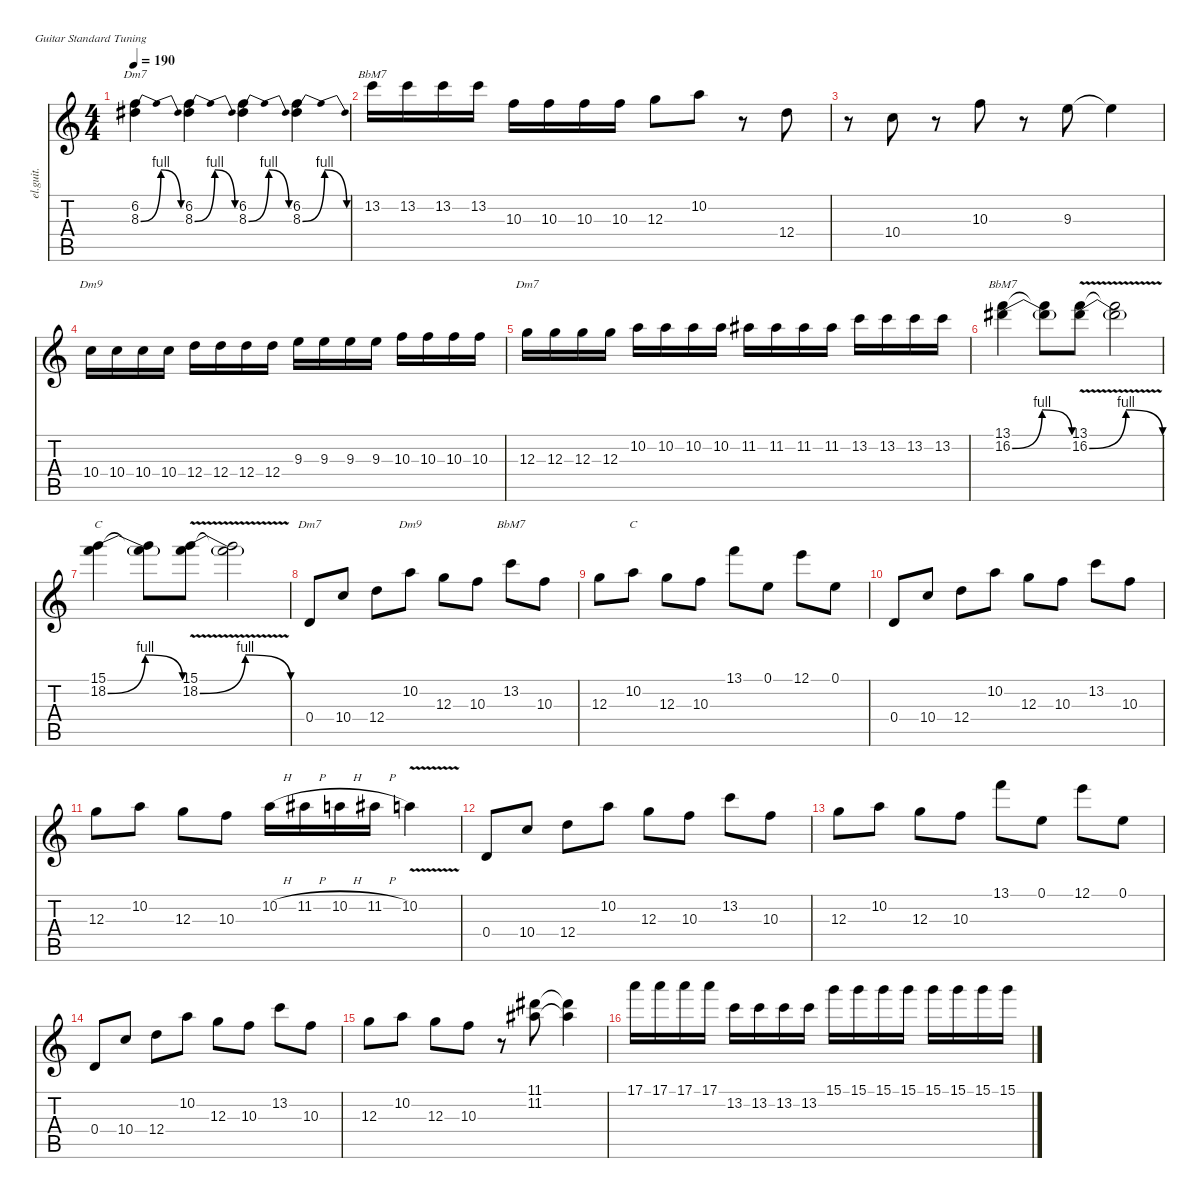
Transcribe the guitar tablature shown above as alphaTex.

\defaultSystemsLayout 4
\hideDynamics
\bracketExtendMode nobrackets
\track ("後藤ひとり" "el.guit.") {solo instrument electricguitarclean}
\staff {score tabs}
\tuning (E4 B3 G3 D3 A2 E2)
\chord ("Dm7" x 6 8 x x x) {firstfret 6 showdiagram false showfingering false}
\chord ("BbM7" x 13 x x x x) {firstfret 13 showdiagram false showfingering false}
\chord ("Dm9" x x x 10 x x) {firstfret 10 showdiagram false showfingering false}
\chord ("Dm7" x x 12 x x x) {firstfret 12 showdiagram false showfingering false}
\chord ("BbM7" 13 16 x x x x) {firstfret 13 showdiagram false showfingering false}
\chord ("C" 15 18 x x x x) {firstfret 15 showdiagram false showfingering false}
\chord ("Dm7" x x x 0 x x) {showdiagram false showfingering false}
\chord ("Dm9" x 10 x x x x) {firstfret 10 showdiagram false showfingering false}
\chord ("C" x 10 x x x x) {firstfret 10 showdiagram false showfingering false}
\ts (4 4)
\tempo 190
\clef g2
\ks c
(6.2 8.3{be (bendrelease 0 0 10.2 4 20.4 4 30 0) acc #}).4{ch "Dm7" dy mf beam Down} (6.2 8.3{be (bendrelease 0 0 10.2 4 20.4 4 30 0) acc #}).4{beam Down} (6.2 8.3{be (bendrelease 0 0 10.2 4 20.4 4 30 0) acc #}).4{beam Down} (6.2 8.3{be (bendrelease 0 0 10.2 4 20.4 4 30 0) acc #}).4{beam Down} |
13.2.16{ch "BbM7" beam Down} 13.2.16{beam Down} 13.2.16{beam Down} 13.2.16{beam Down} 10.3.16{beam Down} 10.3.16{beam Down} 10.3.16{beam Down} 10.3.16{beam Down} 12.3.8{beam Down} 10.2.8{beam Down} r.8{beam Down} 12.4.8{beam Down} |
r.8{beam Down} 10.4.8{beam Down} r.8{beam Down} 10.3.8{beam Down} r.8{beam Down} 9.3.8{beam Down} 9.3{t}.4{beam Down} |
10.4.16{ch "Dm9" beam Down} 10.4.16{beam Down} 10.4.16{beam Down} 10.4.16{beam Down} 12.4.16{beam Down} 12.4.16{beam Down} 12.4.16{beam Down} 12.4.16{beam Down} 9.3.16{beam Down} 9.3.16{beam Down} 9.3.16{beam Down} 9.3.16{beam Down} 10.3.16{beam Down} 10.3.16{beam Down} 10.3.16{beam Down} 10.3.16{beam Down} |
12.3.16{ch "Dm7" beam Down} 12.3.16{beam Down} 12.3.16{beam Down} 12.3.16{beam Down} 10.2.16{beam Down} 10.2.16{beam Down} 10.2.16{beam Down} 10.2.16{beam Down} 11.2{acc #}.16{beam Down} 11.2{acc #}.16{beam Down} 11.2{acc #}.16{beam Down} 11.2{acc #}.16{beam Down} 13.2.16{beam Down} 13.2.16{beam Down} 13.2.16{beam Down} 13.2.16{beam Down} |
(13.1 16.2{be (bendrelease 0 0 10.2 4 20.4 4 30 0) acc #}).4{ch "BbM7" beam Down} (13.1{t} 16.2{t acc #}).8{beam Down} (13.1{v} 16.2{be (bendrelease 0 0 10.2 4 20.4 4 30 0) v acc #}).8{beam Down} (13.1{t} 16.2{t acc #}).2{beam Down} |
(15.1 18.2{be (bendrelease 0 0 10.2 4 20.4 4 30 0)}).4{ch "C" beam Down} (15.1{t} 18.2{t}).8{beam Down} (15.1{v} 18.2{be (bendrelease 0 0 10.2 4 20.4 4 30 0)}).8{beam Down} (15.1{t} 18.2{t}).2{beam Down} |
0.4.8{ch "Dm7" beam Up} 10.4.8{beam Up} 12.4.8{beam Down} 10.2.8{ch "Dm9" beam Down} 12.3.8{beam Down} 10.3.8{beam Down} 13.2.8{ch "BbM7" beam Down} 10.3.8{beam Down} |
12.3.8{beam Down} 10.2.8{ch "C" beam Down} 12.3.8{beam Down} 10.3.8{beam Down} 13.1.8{beam Down} 0.1.8{beam Down} 12.1.8{beam Down} 0.1.8{beam Down} |
0.4.8{beam Up} 10.4.8{beam Up} 12.4.8{beam Down} 10.2.8{beam Down} 12.3.8{beam Down} 10.3.8{beam Down} 13.2.8{beam Down} 10.3.8{beam Down} |
12.3.8{beam Down} 10.2.8{beam Down} 12.3.8{beam Down} 10.3.8{beam Down} 10.2{h}.16{beam Down} 11.2{h acc #}.16{beam Down} 10.2{h}.16{beam Down} 11.2{h acc #}.16{beam Down} 10.2{v}.4{beam Down} |
0.4.8{beam Up} 10.4.8{beam Up} 12.4.8{beam Down} 10.2.8{beam Down} 12.3.8{beam Down} 10.3.8{beam Down} 13.2.8{beam Down} 10.3.8{beam Down} |
12.3.8{beam Down} 10.2.8{beam Down} 12.3.8{beam Down} 10.3.8{beam Down} 13.1.8{beam Down} 0.1.8{beam Down} 12.1.8{beam Down} 0.1.8{beam Down} |
0.4.8{beam Up} 10.4.8{beam Up} 12.4.8{beam Down} 10.2.8{beam Down} 12.3.8{beam Down} 10.3.8{beam Down} 13.2.8{beam Down} 10.3.8{beam Down} |
12.3.8{beam Down} 10.2.8{beam Down} 12.3.8{beam Down} 10.3.8{beam Down} r.8{beam Down} (11.1{acc #} 11.2{acc #}).8{beam Down} (11.1{t acc #} 11.2{t acc #}).4{beam Down} |
17.1.16{beam Down} 17.1.16{beam Down} 17.1.16{beam Down} 17.1.16{beam Down} 13.2.16{beam Down} 13.2.16{beam Down} 13.2.16{beam Down} 13.2.16{beam Down} 15.1.16{beam Down} 15.1.16{beam Down} 15.1.16{beam Down} 15.1.16{beam Down} 15.1.16{beam Down} 15.1.16{beam Down} 15.1.16{beam Down} 15.1.16{beam Down}
